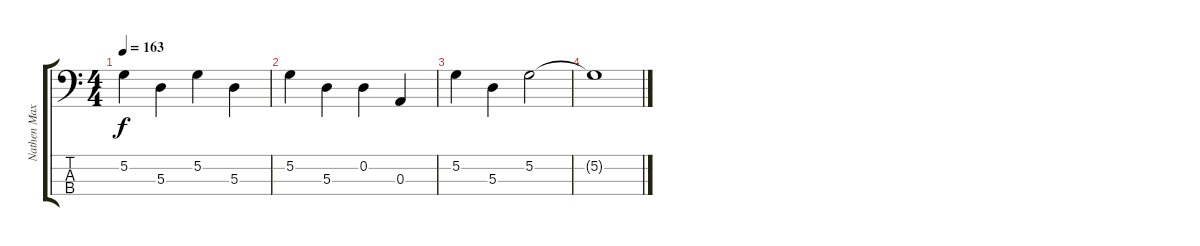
\track ("Nathen Maxwell" "Nathen Max") {instrument electricbassfinger}
\staff {score tabs}
\tuning (G2 D2 A1 E1) {hide}
\ts (4 4)
\tempo 163
\clef f4
\ks c
5.2.4{dy f} 5.3.4 5.2.4 5.3.4 |
5.2.4 5.3.4 0.2.4 0.3.4 |
5.2.4 5.3.4 5.2.2 |
5.2{t}.1
